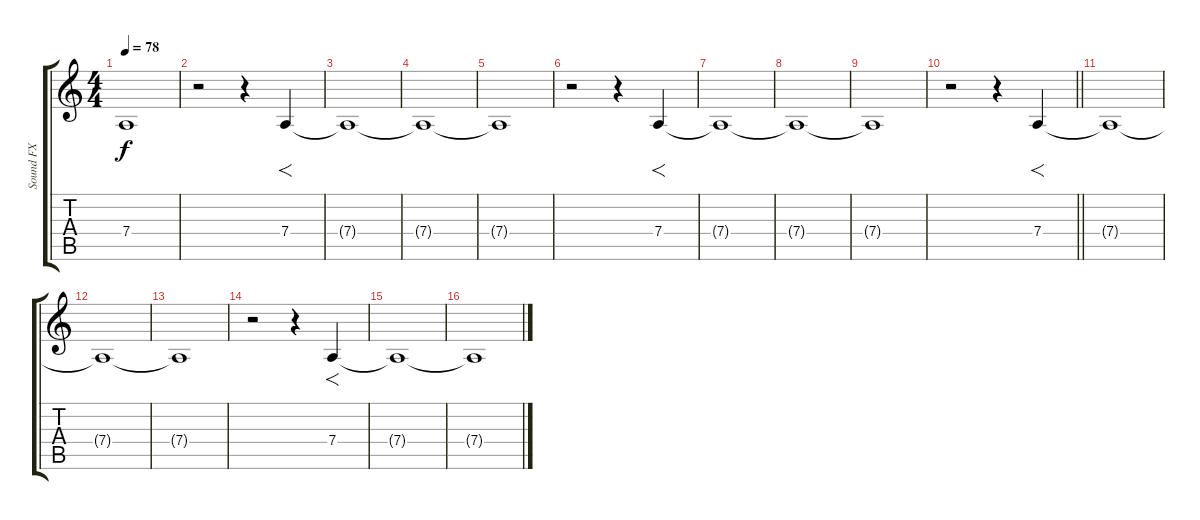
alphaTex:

\track ("Sound FX" "Sound FX") {instrument fx7echoes}
\staff {score tabs}
\tuning (E4 B3 G3 D3 A2 D2) {hide}
\ts (4 4)
\tempo 78
\clef g2
\ks c
7.4{t}.1{dy f volume 4 balance 1} |
r.2 r.4 7.4.4{f} |
7.4{t}.1{volume 14 balance 12} |
7.4{t}.1 |
7.4{t}.1{volume 4 balance 1} |
r.2 r.4 7.4.4{f} |
7.4{t}.1{volume 14 balance 12} |
7.4{t}.1 |
7.4{t}.1{volume 4 balance 1} |
\barLineRight lightlight
r.2 r.4 7.4.4{f} |
7.4{t}.1{volume 16 balance 12} |
7.4{t}.1 |
7.4{t}.1{volume 4 balance 1} |
r.2 r.4 7.4.4{f} |
7.4{t}.1{volume 16 balance 12} |
7.4{t}.1
